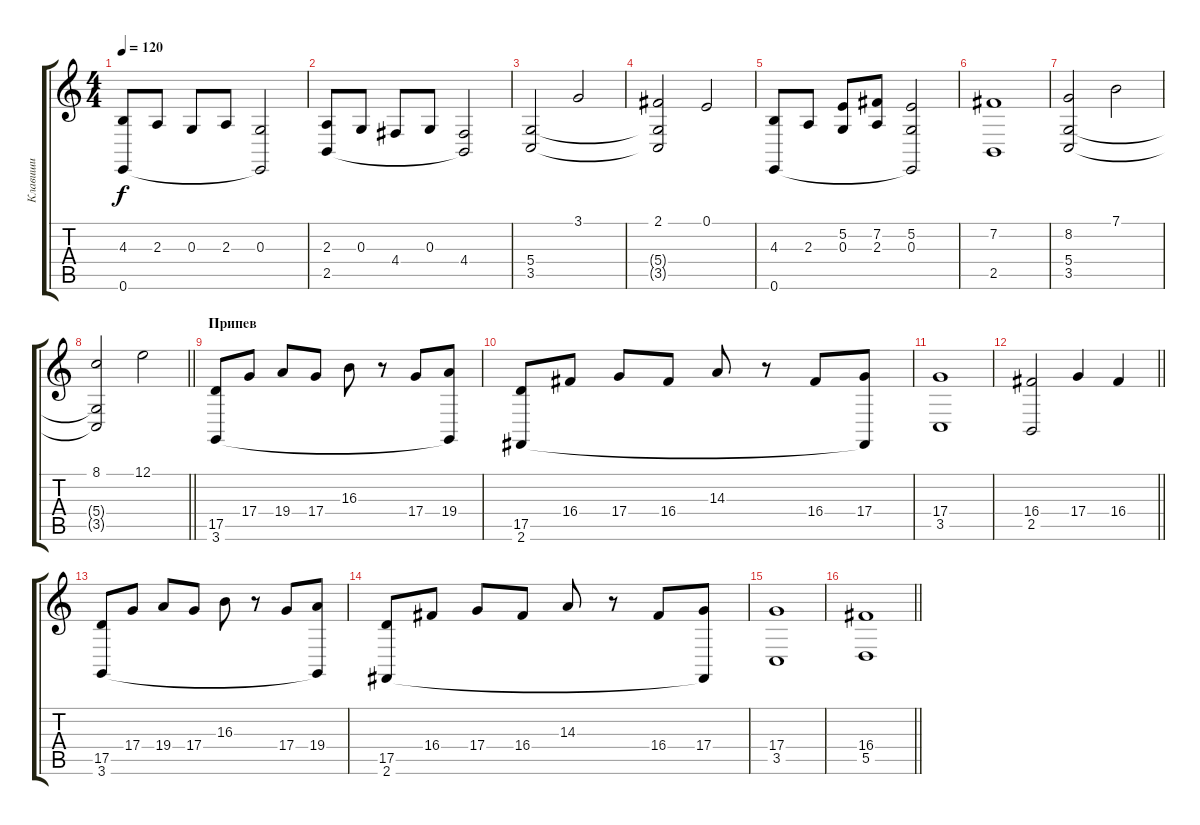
\track ("Клавиши" "Клавиши") {instrument tremolostrings}
\staff {score tabs}
\tuning (E4 B3 G3 D3 A2 E2) {hide}
\ts (4 4)
\tempo 120
\clef g2
\ks c
(4.3 0.6).8{dy f instrument stringensemble1} 2.3.8 0.3.8 2.3.8 (0.3 0.6{t}).2 |
(2.3 2.5).8 0.3.8 4.4.8 0.3.8 (4.4 2.5{t}).2 |
(5.4 3.5).2 3.1.2 |
(2.1 5.4{t} 3.5{t}).2 0.1.2 |
(4.3 0.6).8{instrument stringensemble1} 2.3.8 (5.2 0.3).8 (7.2 2.3).8 (5.2 0.3 0.6{t}).2 |
(7.2 2.5).1 |
(8.2 5.4 3.5).2 7.1.2 |
\barLineRight lightlight
(8.1 5.4{t} 3.5{t}).2 12.1.2 |
\section ("" "Припев")
(17.5 3.6).8 17.4.8 19.4.8 17.4.8 16.3.8 r.8 17.4.8 (19.4 3.6{t}).8 |
(17.5 2.6).8 16.4.8 17.4.8 16.4.8 14.3.8 r.8 16.4.8 (17.4 2.6{t}).8 |
(17.4 3.5).1 |
\barLineRight lightlight
(16.4 2.5).2 17.4.4 16.4.4 |
(17.5 3.6).8 17.4.8 19.4.8 17.4.8 16.3.8 r.8 17.4.8 (19.4 3.6{t}).8 |
(17.5 2.6).8 16.4.8 17.4.8 16.4.8 14.3.8 r.8 16.4.8 (17.4 2.6{t}).8 |
(17.4 3.5).1 |
\barLineRight lightlight
(16.4 5.5).1
